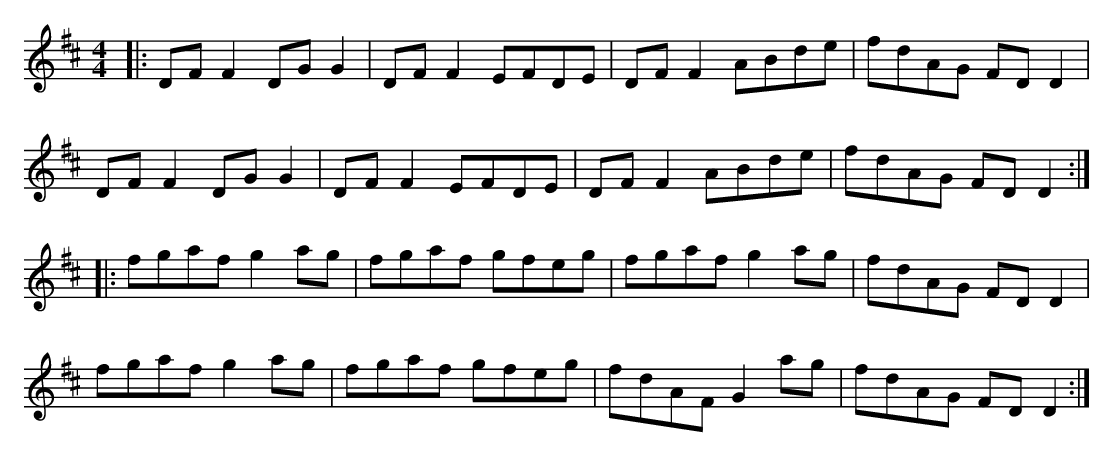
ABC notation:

X:1
M:4/4
K:D
|:DF F2 DG G2|DF F2 EFDE|DF F2 ABde|fdAG FD D2|
DF F2 DG G2|DF F2 EFDE|DF F2 ABde|fdAG FD D2:|
|:fgaf g2 ag|fgaf gfeg|fgaf g2 ag|fdAG FD D2|
fgaf g2 ag|fgaf gfeg|fdAF G2 ag|fdAG FD D2:|
